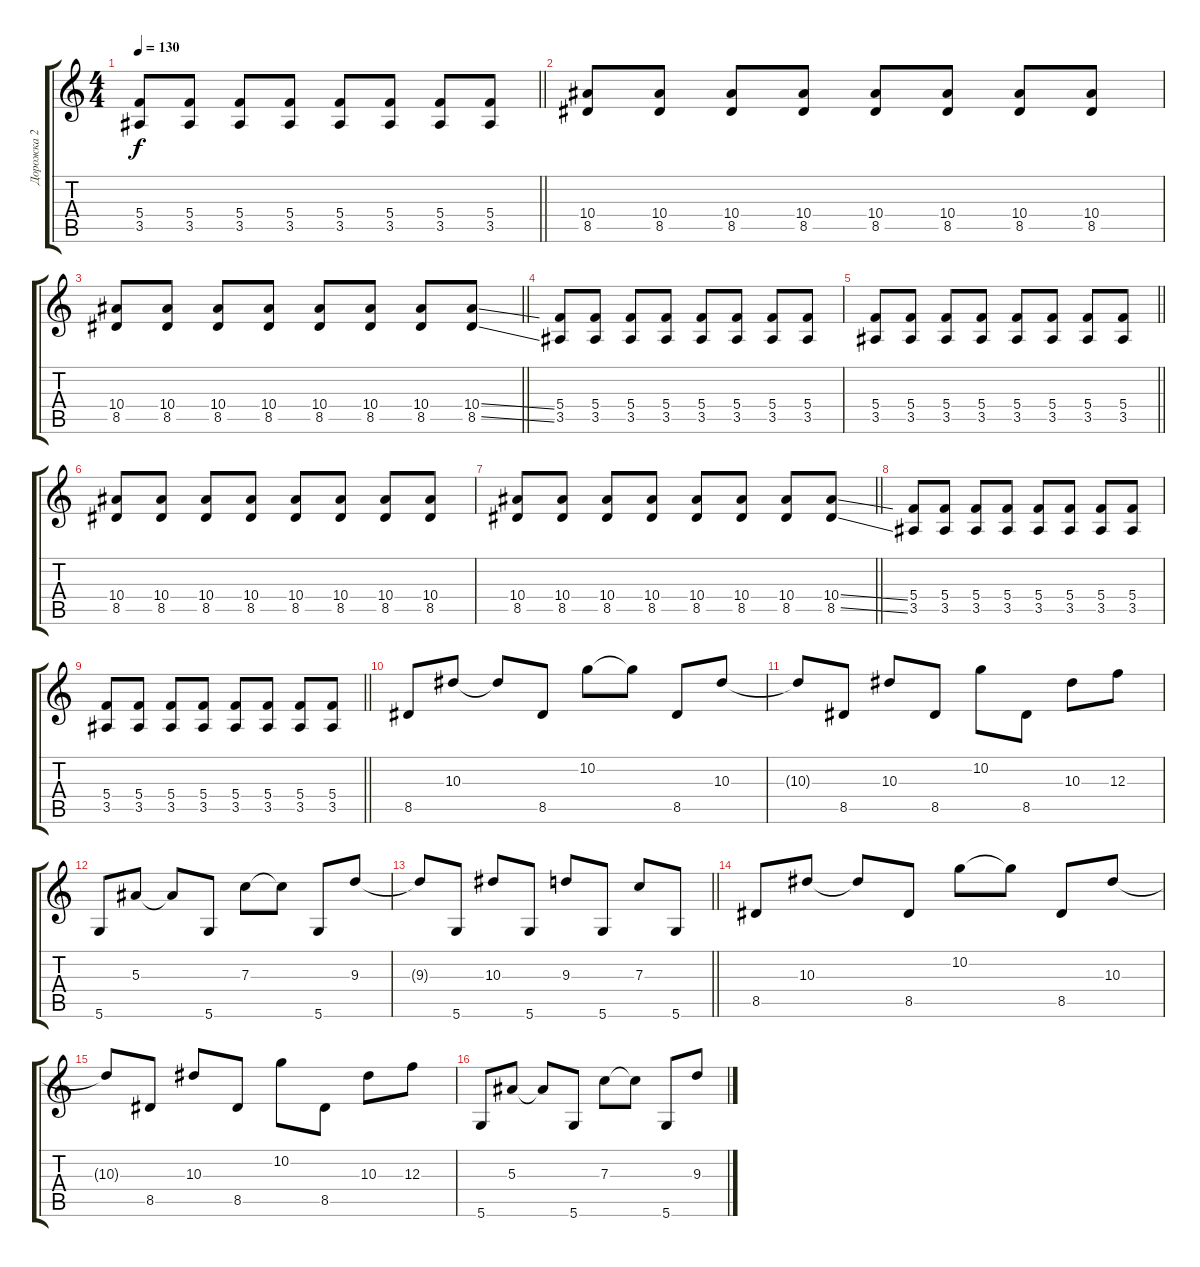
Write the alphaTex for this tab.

\track ("Дорожка 2" "Дорожка 2") {instrument electricguitarjazz}
\staff {score tabs}
\tuning (D4 A3 F3 C3 G2 D2) {hide}
\ts (4 4)
\tempo 130
\clef g2
\barLineRight lightlight
\ks c
(5.4 3.5).8{dy f} (5.4 3.5).8 (5.4 3.5).8 (5.4 3.5).8 (5.4 3.5).8 (5.4 3.5).8 (5.4 3.5).8 (5.4 3.5).8 |
(10.4 8.5).8 (10.4 8.5).8 (10.4 8.5).8 (10.4 8.5).8 (10.4 8.5).8 (10.4 8.5).8 (10.4 8.5).8 (10.4 8.5).8 |
\barLineRight lightlight
(10.4 8.5).8 (10.4 8.5).8 (10.4 8.5).8 (10.4 8.5).8 (10.4 8.5).8 (10.4 8.5).8 (10.4 8.5).8 (10.4{ss} 8.5{ss}).8 |
(5.4 3.5).8 (5.4 3.5).8 (5.4 3.5).8 (5.4 3.5).8 (5.4 3.5).8 (5.4 3.5).8 (5.4 3.5).8 (5.4 3.5).8 |
\barLineRight lightlight
(5.4 3.5).8 (5.4 3.5).8 (5.4 3.5).8 (5.4 3.5).8 (5.4 3.5).8 (5.4 3.5).8 (5.4 3.5).8 (5.4 3.5).8 |
(10.4 8.5).8 (10.4 8.5).8 (10.4 8.5).8 (10.4 8.5).8 (10.4 8.5).8 (10.4 8.5).8 (10.4 8.5).8 (10.4 8.5).8 |
\barLineRight lightlight
(10.4 8.5).8 (10.4 8.5).8 (10.4 8.5).8 (10.4 8.5).8 (10.4 8.5).8 (10.4 8.5).8 (10.4 8.5).8 (10.4{ss} 8.5{ss}).8 |
(5.4 3.5).8 (5.4 3.5).8 (5.4 3.5).8 (5.4 3.5).8 (5.4 3.5).8 (5.4 3.5).8 (5.4 3.5).8 (5.4 3.5).8 |
\barLineRight lightlight
(5.4 3.5).8 (5.4 3.5).8 (5.4 3.5).8 (5.4 3.5).8 (5.4 3.5).8 (5.4 3.5).8 (5.4 3.5).8 (5.4 3.5).8 |
8.5.8 10.3.8 10.3{t}.8 8.5.8 10.2.8 10.2{t}.8 8.5.8 10.3.8 |
10.3{t}.8 8.5.8 10.3.8 8.5.8 10.2.8 8.5.8 10.3.8 12.3.8 |
5.6.8 5.3.8 5.3{t}.8 5.6.8 7.3.8 7.3{t}.8 5.6.8 9.3.8 |
\barLineRight lightlight
9.3{t}.8 5.6.8 10.3.8 5.6.8 9.3.8 5.6.8 7.3.8 5.6.8 |
8.5.8 10.3.8 10.3{t}.8 8.5.8 10.2.8 10.2{t}.8 8.5.8 10.3.8 |
10.3{t}.8 8.5.8 10.3.8 8.5.8 10.2.8 8.5.8 10.3.8 12.3.8 |
5.6.8 5.3.8 5.3{t}.8 5.6.8 7.3.8 7.3{t}.8 5.6.8 9.3.8
